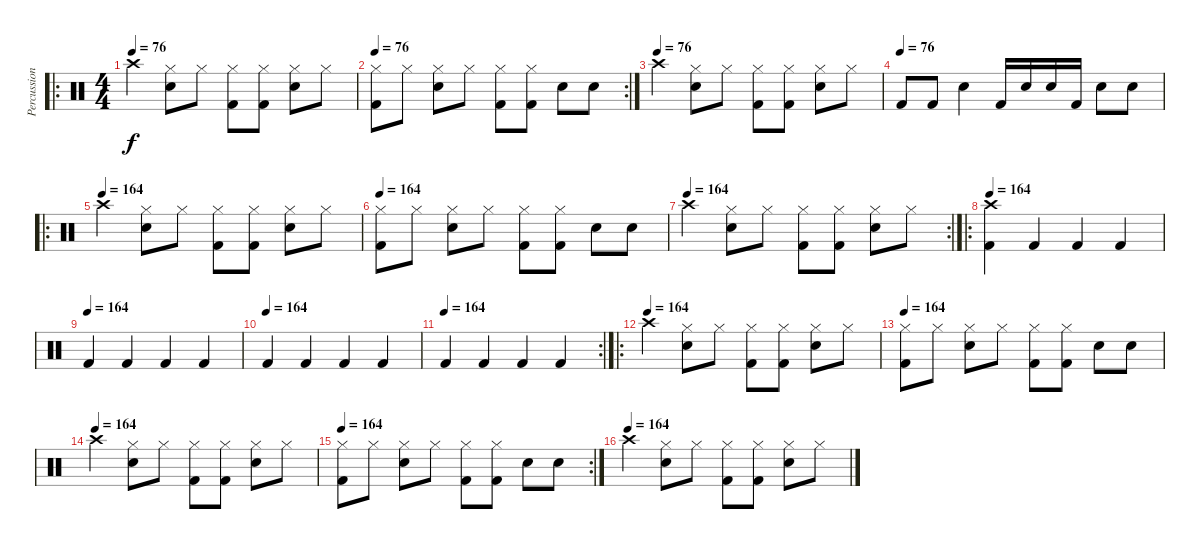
\track ("Percussion" "Percussion") {instrument percussion}
\staff {score}
\articulation defaults
\ro
\ts (4 4)
\tempo 76
\clef neutral
\ks c "Crash high (hit)".4{dy f}
("Snare (hit) 2" "Hi-Hat (closed)").8 "Hi-Hat (closed)".8 ("Kick (hit) 2" "Hi-Hat (closed)").8 ("Kick (hit) 2" "Hi-Hat (closed)").8 ("Snare (hit) 2" "Hi-Hat (closed)").8 "Hi-Hat (closed)".8 |
\rc 2
\tempo 76
("Kick (hit) 2" "Hi-Hat (closed)").8 "Hi-Hat (closed)".8 ("Snare (hit) 2" "Hi-Hat (closed)").8 "Hi-Hat (closed)".8 ("Kick (hit) 2" "Hi-Hat (closed)").8 ("Kick (hit) 2" "Hi-Hat (closed)").8 "Snare (hit) 2".8 "Snare (hit) 2".8 |
\tempo (76)
"Crash high (hit)".4 ("Snare (hit) 2" "Hi-Hat (closed)").8 "Hi-Hat (closed)".8 ("Kick (hit) 2" "Hi-Hat (closed)").8 ("Kick (hit) 2" "Hi-Hat (closed)").8 ("Snare (hit) 2" "Hi-Hat (closed)").8 "Hi-Hat (closed)".8 |
\tempo (76)
"Kick (hit) 2".8 "Kick (hit) 2".8 "Snare (hit) 2".4 "Kick (hit) 2".16 "Snare (hit) 2".16 "Snare (hit) 2".16 "Kick (hit) 2".16 "Snare (hit) 2".8 "Snare (hit) 2".8 |
\ro
\tempo (164)
"Crash high (hit)".4 ("Snare (hit) 2" "Hi-Hat (closed)").8 "Hi-Hat (closed)".8 ("Kick (hit) 2" "Hi-Hat (closed)").8 ("Kick (hit) 2" "Hi-Hat (closed)").8 ("Snare (hit) 2" "Hi-Hat (closed)").8 "Hi-Hat (closed)".8 |
\tempo 164
("Kick (hit) 2" "Hi-Hat (closed)").8 "Hi-Hat (closed)".8 ("Snare (hit) 2" "Hi-Hat (closed)").8 "Hi-Hat (closed)".8 ("Kick (hit) 2" "Hi-Hat (closed)").8 ("Kick (hit) 2" "Hi-Hat (closed)").8 "Snare (hit) 2".8 "Snare (hit) 2".8 |
\rc 2
\tempo (164)
"Crash high (hit)".4 ("Snare (hit) 2" "Hi-Hat (closed)").8 "Hi-Hat (closed)".8 ("Kick (hit) 2" "Hi-Hat (closed)").8 ("Kick (hit) 2" "Hi-Hat (closed)").8 ("Snare (hit) 2" "Hi-Hat (closed)").8 "Hi-Hat (closed)".8 |
\ro
\tempo 164
("Crash high (hit)" "Kick (hit) 2").4 "Kick (hit) 2".4 "Kick (hit) 2".4 "Kick (hit) 2".4 |
\tempo (164)
"Kick (hit) 2".4 "Kick (hit) 2".4 "Kick (hit) 2".4 "Kick (hit) 2".4 |
\tempo (164)
"Kick (hit) 2".4 "Kick (hit) 2".4 "Kick (hit) 2".4 "Kick (hit) 2".4 |
\rc 2
\tempo (164)
"Kick (hit) 2".4 "Kick (hit) 2".4 "Kick (hit) 2".4 "Kick (hit) 2".4 |
\ro
\tempo (164)
"Crash high (hit)".4 ("Snare (hit) 2" "Hi-Hat (closed)").8 "Hi-Hat (closed)".8 ("Kick (hit) 2" "Hi-Hat (closed)").8 ("Kick (hit) 2" "Hi-Hat (closed)").8 ("Snare (hit) 2" "Hi-Hat (closed)").8 "Hi-Hat (closed)".8 |
\tempo 164
("Kick (hit) 2" "Hi-Hat (closed)").8 "Hi-Hat (closed)".8 ("Snare (hit) 2" "Hi-Hat (closed)").8 "Hi-Hat (closed)".8 ("Kick (hit) 2" "Hi-Hat (closed)").8 ("Kick (hit) 2" "Hi-Hat (closed)").8 "Snare (hit) 2".8 "Snare (hit) 2".8 |
\tempo (164)
"Crash high (hit)".4 ("Snare (hit) 2" "Hi-Hat (closed)").8 "Hi-Hat (closed)".8 ("Kick (hit) 2" "Hi-Hat (closed)").8 ("Kick (hit) 2" "Hi-Hat (closed)").8 ("Snare (hit) 2" "Hi-Hat (closed)").8 "Hi-Hat (closed)".8 |
\rc 2
\tempo 164
("Kick (hit) 2" "Hi-Hat (closed)").8 "Hi-Hat (closed)".8 ("Snare (hit) 2" "Hi-Hat (closed)").8 "Hi-Hat (closed)".8 ("Kick (hit) 2" "Hi-Hat (closed)").8 ("Kick (hit) 2" "Hi-Hat (closed)").8 "Snare (hit) 2".8 "Snare (hit) 2".8 |
\tempo (164)
"Crash high (hit)".4 ("Snare (hit) 2" "Hi-Hat (closed)").8 "Hi-Hat (closed)".8 ("Kick (hit) 2" "Hi-Hat (closed)").8 ("Kick (hit) 2" "Hi-Hat (closed)").8 ("Snare (hit) 2" "Hi-Hat (closed)").8 "Hi-Hat (closed)".8
